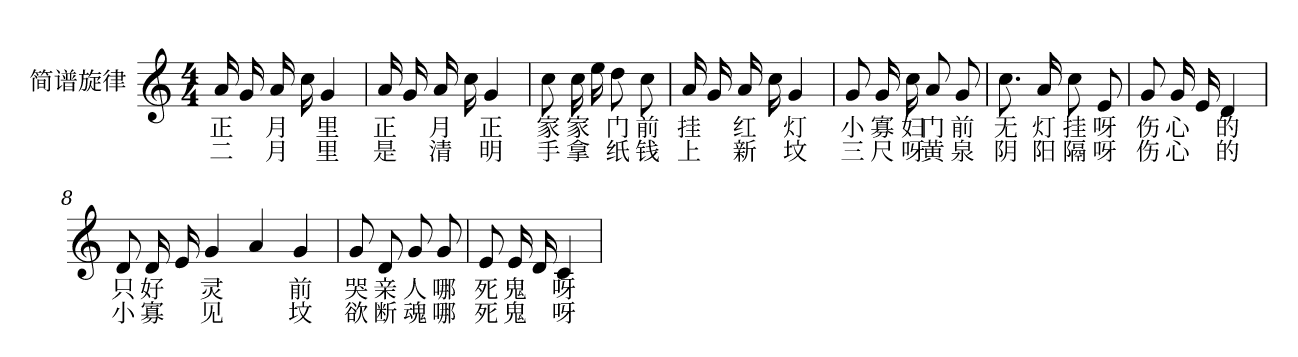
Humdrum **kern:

**kern	**text	**text
*part1	*part1	*part1
*staff1	*staff1	*staff1
*I"简谱旋律	*	*
*k[]	*	*
*M4/4	*	*
=1	=1	=1
16a	正	二
16g	.	.
16a	月	月
16cc	.	.
4g	里	里
=2	=2	=2
16a	正	是
16g	.	.
16a	月	清
16cc	.	.
4g	正	明
=3	=3	=3
8cc	家	手
16cc	家	拿
16ee	.	.
8dd	门	纸
8cc	前	钱
=4	=4	=4
16a	挂	上
16g	.	.
16a	红	新
16cc	.	.
4g	灯	坟
=5	=5	=5
8g	小	三
16g	寡	尺
16cc	妇	呀
8a	门	黄
8g	前	泉
=6	=6	=6
8.cc	无	阴
16a	灯	阳
8cc	挂	隔
8e	呀	呀
=7	=7	=7
8g	伤	伤
16g	心	心
16e	.	.
4d	的	的
=8	=8	=8
8d	只	小
16d	好	寡
16e	.	.
4g	灵	见
4a	.	.
4g	前	坟
=9	=9	=9
8g	哭	欲
8d	亲	断
8g	人	魂
8g	哪	哪
=10	=10	=10
8e	死	死
16e	鬼	鬼
16d	.	.
4c	呀	呀
=	=	=
*-	*-	*-
